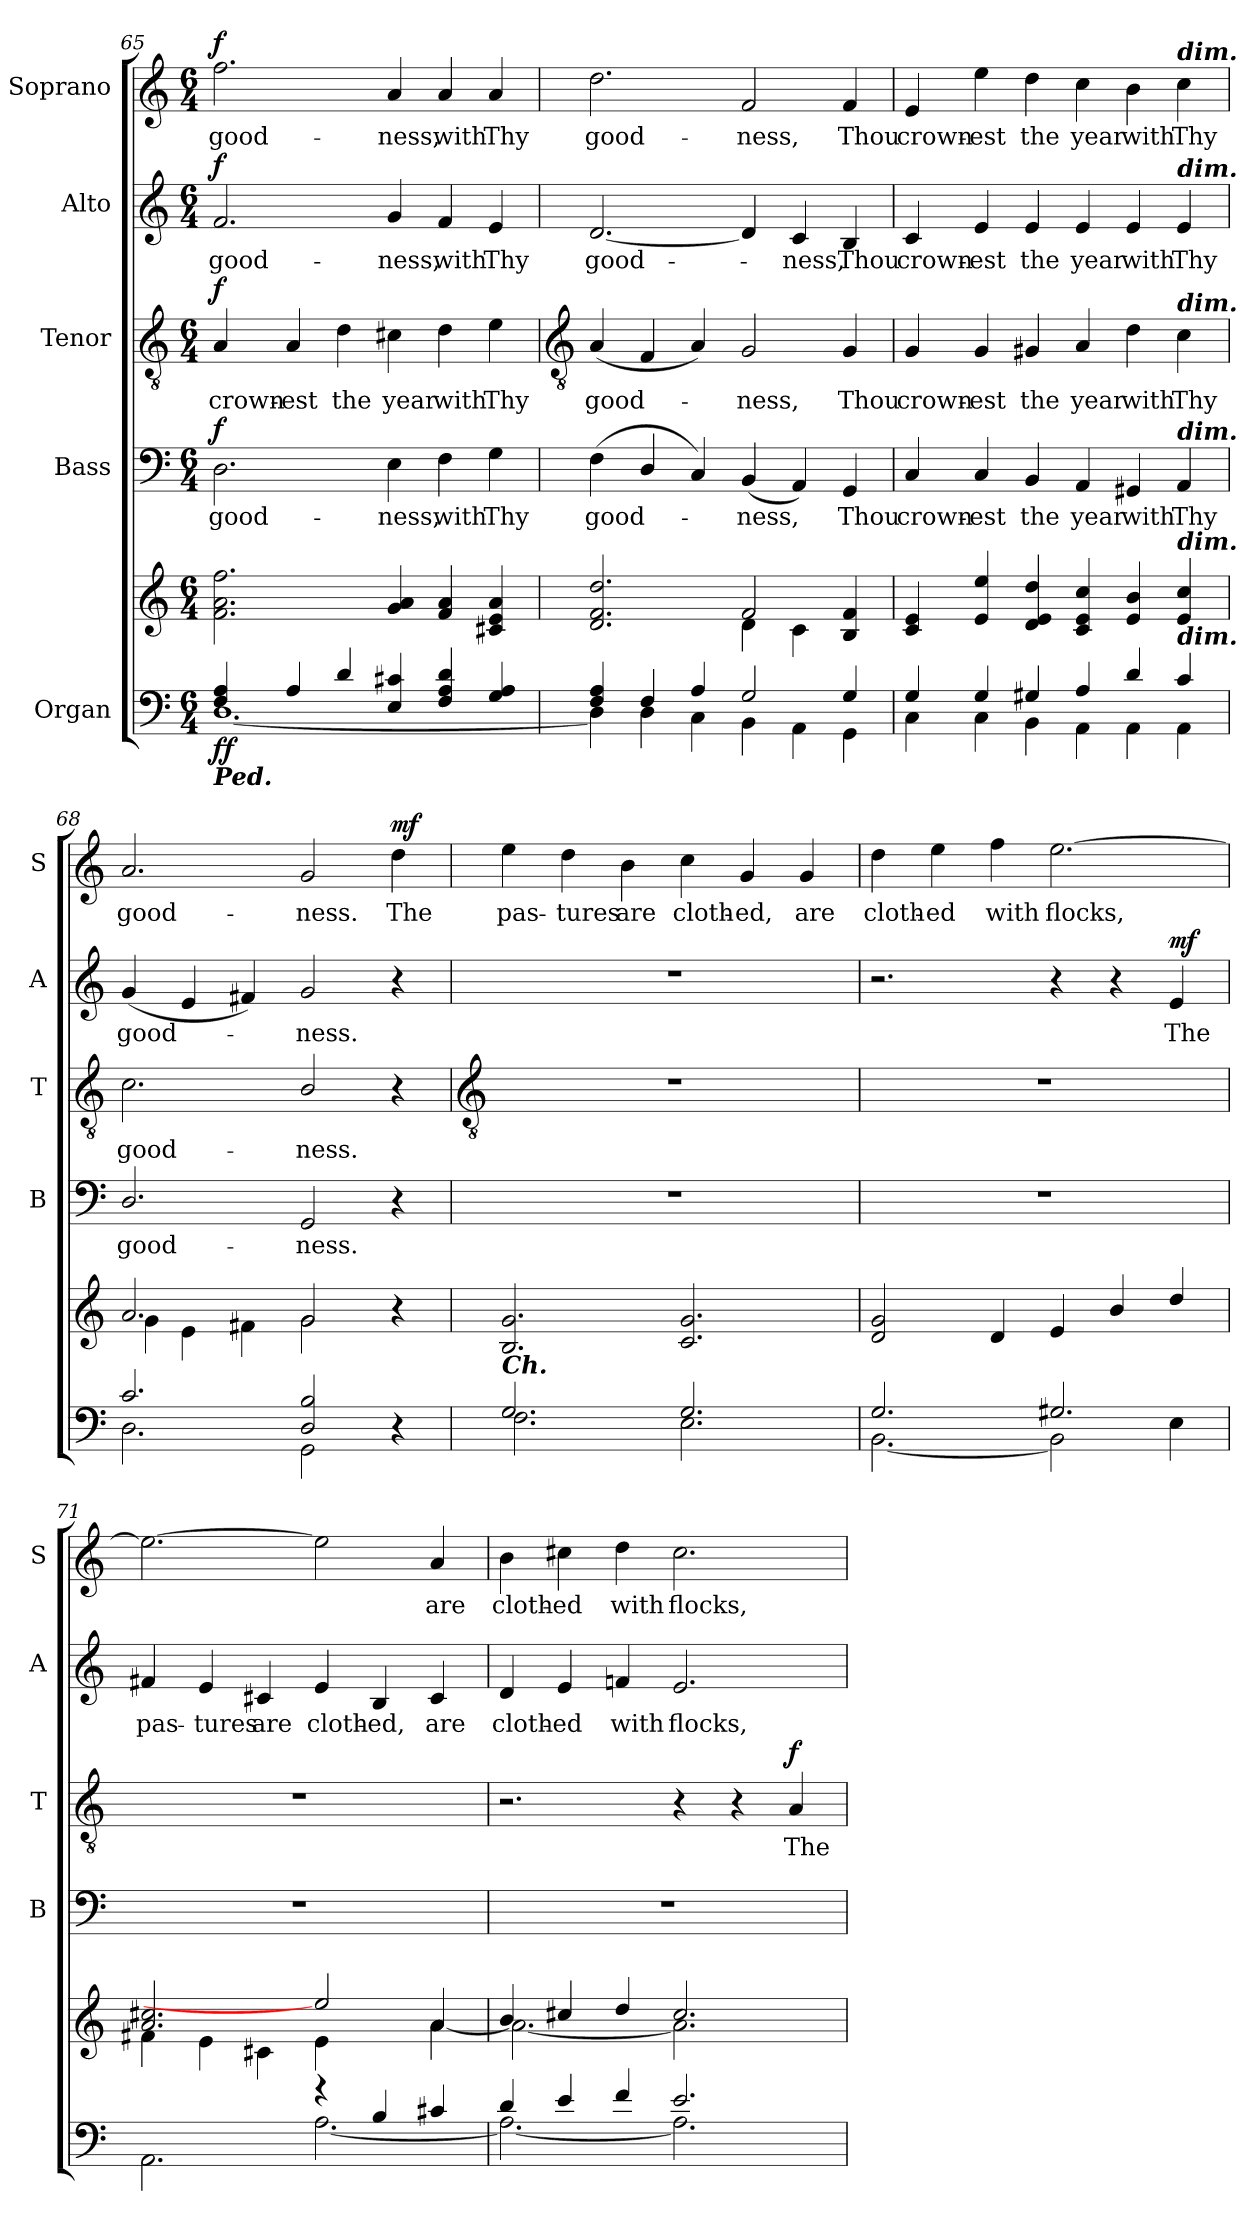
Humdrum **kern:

**kern	**kern	**dynam	**kern	**text	**dynam	**kern	**text	**dynam	**kern	**text	**dynam	**kern	**text	**dynam
*part5	*part5	*part5	*part4	*part4	*part4	*part3	*part3	*part3	*part2	*part2	*part2	*part1	*part1	*part1
*staff6	*staff5	*staff5/6	*staff4	*staff4	*staff4	*staff3	*staff3	*staff3	*staff2	*staff2	*staff2	*staff1	*staff1	*staff1
*I"Organ	*	*	*I"Bass	*	*	*I"Tenor	*	*	*I"Alto	*	*	*I"Soprano	*	*
*	*	*	*I'B	*	*	*I'T	*	*	*I'A	*	*	*I'S	*	*
*clefF4	*clefG2	*	*clefF4	*	*	*clefGv2	*	*	*clefG2	*	*	*clefG2	*	*
*k[]	*k[]	*	*k[]	*	*	*k[]	*	*	*k[]	*	*	*k[]	*	*
*C:	*C:	*	*C:	*	*	*C:	*	*	*C:	*	*	*C:	*	*
*M6/4	*M6/4	*	*M6/4	*	*	*M6/4	*	*	*M6/4	*	*	*M6/4	*	*
=65	=65	=65	=65	=65	=65	=65	=65	=65	=65	=65	=65	=65	=65	=65
*^	*^	*	*	*	*	*	*	*	*	*	*	*	*	*
!LO:TX:b:Bi:t=Ped.	!	!	!	!	!	!	!	!	!	!	!	!	!	!	!	!
!	!	!	!	!LO:DY:b=2	!	!LO:LY:b	!	!	!LO:LY:b	!	!	!LO:LY:b	!	!	!LO:LY:b	!
!	!	!	!	!LO:DY:n=1:b	!	!	!LO:DY:b	!	!	!LO:DY:b	!	!	!LO:DY:b	!	!	!LO:DY:b
4F/ 4A/	[1.D\	2.f 2.a 2.ff	1ryy	f f	2.D	good-	f	4A	crown-	f	2.f	good-	f	2.ff	good-	f
!	!	!	!	!	!	!	!	!	!LO:LY:b	!	!	!	!	!	!	!
4A/	.	.	.	.	.	.	.	4A	-est	.	.	.	.	.	.	.
!	!	!	!	!	!	!	!	!	!LO:LY:b	!	!	!	!	!	!	!
4d/	.	.	.	.	.	.	.	4d	the	.	.	.	.	.	.	.
!	!	!	!	!	!	!LO:LY:b	!	!	!LO:LY:b	!	!	!LO:LY:b	!	!	!LO:LY:b	!
4E/ 4c#X/	.	4g 4a	.	.	4E	-ness,	.	4c#X	year	.	4g	-ness,	.	4a	-ness,	.
!	!	!	!	!	!	!LO:LY:b	!	!	!LO:LY:b	!	!	!LO:LY:b	!	!	!LO:LY:b	!
4F/ 4A/ 4d/	.	4f 4a	4ryy	.	4F	with	.	4d	with	.	4f	with	.	4a	with	.
!	!	!	!	!	!	!LO:LY:b	!	!	!LO:LY:b	!	!	!LO:LY:b	!	!	!LO:LY:b	!
4G/ 4A/	.	4c#X 4e 4a	4ryy	.	4G	Thy	.	4e	Thy	.	4e	Thy	.	4a	Thy	.
!!LO:LB:g=z
=66	=66	=66	=66	=66	=66	=66	=66	=66	=66	=66	=66	=66	=66	=66	=66	=66
*	*	*	*	*	*	*	*	*clefGv2	*	*	*	*	*	*	*	*
!	!	!	!	!	!	!LO:LY:b	!	!	!LO:LY:b	!	!	!LO:LY:b	!	!	!LO:LY:b	!
4F/ 4A/	4D\]	2.d 2.f 2.dd	2.ryy	.	(<4F	good-	.	(<4A	good-	.	[2.d	good-	.	2.dd	good-	.
4F/	4D\	.	.	.	4D/	.	.	4F	.	.	.	.	.	.	.	.
4A/	4C\	.	.	.	4C)	.	.	4A)	.	.	.	.	.	.	.	.
!	!	!	!	!	!	!LO:LY:b	!	!	!LO:LY:b	!	!	!	!	!	!LO:LY:b	!
2G/	4BB\	2f	4d\	.	(<4BB/	ness,	.	2G	ness,	.	4d]	.	.	2f	-ness,	.
!	!	!	!	!	!	!	!	!	!	!	!	!LO:LY:b	!	!	!	!
.	4AA\	.	4c\	.	4AA)	.	.	.	.	.	4c	ness,	.	.	.	.
!	!	!	!	!	!	!LO:LY:b	!	!	!LO:LY:b	!	!	!LO:LY:b	!	!	!LO:LY:b	!
4G/	4GG\	4B 4f	4ryy	.	4GG	Thou	.	4G	Thou	.	4B	Thou	.	4f	Thou	.
=67	=67	=67	=67	=67	=67	=67	=67	=67	=67	=67	=67	=67	=67	=67	=67	=67
!	!	!	!	!	!	!LO:LY:b	!	!	!LO:LY:b	!	!	!LO:LY:b	!	!	!LO:LY:b	!
4G/	4C\	4c 4e	1ryy	.	4C	crown-	.	4G	crown-	.	4c	crown-	.	4e	crown-	.
!	!	!	!	!	!	!LO:LY:b	!	!	!LO:LY:b	!	!	!LO:LY:b	!	!	!LO:LY:b	!
4G/	4C\	4e 4ee	.	.	4C	-est	.	4G	-est	.	4e	-est	.	4ee	-est	.
!	!	!	!	!	!	!LO:LY:b	!	!	!LO:LY:b	!	!	!LO:LY:b	!	!	!LO:LY:b	!
4G#X/	4BB\	4d 4e 4dd	.	.	4BB	the	.	4G#X	the	.	4e	the	.	4dd	the	.
!	!	!	!	!	!	!LO:LY:b	!	!	!LO:LY:b	!	!	!LO:LY:b	!	!	!LO:LY:b	!
4A/	4AA\	4c 4e 4cc	.	.	4AA	year	.	4A	year	.	4e	year	.	4cc	year	.
!	!	!	!	!	!	!LO:LY:b	!	!	!LO:LY:b	!	!	!LO:LY:b	!	!	!LO:LY:b	!
4d/	4AA\	4e 4b	4ryy	.	4GG#X	with	.	4d	with	.	4e	with	.	4b	with	.
!	!	!	!	!	!	!	!	!	!	!	!	!	!	!LO:TX:a:Bi:t=dim.	!	!
!	!	!	!	!	!	!	!	!	!	!	!LO:TX:a:Bi:t=dim.	!	!	!	!	!
!	!	!	!	!	!	!	!	!LO:TX:a:Bi:t=dim.	!	!	!	!	!	!	!	!
!	!	!	!	!	!LO:TX:a:Bi:t=dim.	!	!	!	!	!	!	!	!	!	!	!
!	!	!LO:TX:a:Bi:t=dim.	!	!	!	!	!	!	!	!	!	!	!	!	!	!
!LO:TX:a:Bi:t=dim.	!	!	!	!	!	!	!	!	!	!	!	!	!	!	!	!
!	!	!	!	!	!	!LO:LY:b	!	!	!LO:LY:b	!	!	!LO:LY:b	!	!	!LO:LY:b	!
4c/	4AA\	4e 4cc	4ryy	.	4AA	Thy	.	4c	Thy	.	4e	Thy	.	4cc	Thy	.
=68	=68	=68	=68	=68	=68	=68	=68	=68	=68	=68	=68	=68	=68	=68	=68	=68
!	!	!	!	!	!	!LO:LY:b	!	!	!LO:LY:b	!	!	!LO:LY:b	!	!	!LO:LY:b	!
2.c/	2.D\	2.a	4g\	.	2.D/	good-	.	2.c	good-	.	(<4g	good-	.	2.a	good-	.
.	.	.	4e\	.	.	.	.	.	.	.	4e	.	.	.	.	.
.	.	.	4f#X\	.	.	.	.	.	.	.	4f#X)	.	.	.	.	.
!	!	!	!	!	!	!LO:LY:b	!	!	!LO:LY:b	!	!	!LO:LY:b	!	!	!LO:LY:b	!
2D/ 2B/	2GG\	2g	2g\	.	2GG	-ness.	.	2B/	-ness.	.	2g	ness.	.	2g	-ness.	.
!	!	!	!	!	!	!	!	!	!	!	!	!	!	!	!LO:LY:b	!LO:DY:b
4ryy	4r	4r	4ryy	.	4r	.	.	4r	.	.	4r	.	.	4dd	The	mf
!!LO:LB:g=z
=69	=69	=69	=69	=69	=69	=69	=69	=69	=69	=69	=69	=69	=69	=69	=69	=69
*	*	*	*	*	*	*	*	*clefGv2	*	*	*	*	*	*	*	*
!LO:TX:a:Bi:t=Ch.	!	!	!	!	!	!	!	!	!	!	!	!	!	!	!	!
!	!	!	!	!	!LO:N:vis=1	!	!	!LO:N:vis=1	!	!	!LO:N:vis=1	!	!	!	!LO:LY:b	!
2.G/	2.F\	2.B 2.g	1.ryy	.	1.r	.	.	1.r	.	.	1.r	.	.	4ee	pas-	.
!	!	!	!	!	!	!	!	!	!	!	!	!	!	!	!LO:LY:b	!
.	.	.	.	.	.	.	.	.	.	.	.	.	.	4dd	-tures	.
!	!	!	!	!	!	!	!	!	!	!	!	!	!	!	!LO:LY:b	!
.	.	.	.	.	.	.	.	.	.	.	.	.	.	4b	are	.
!	!	!	!	!	!	!	!	!	!	!	!	!	!	!	!LO:LY:b	!
2.G/	2.E\	2.c 2.g	.	.	.	.	.	.	.	.	.	.	.	4cc	cloth-	.
!	!	!	!	!	!	!	!	!	!	!	!	!	!	!	!LO:LY:b	!
.	.	.	.	.	.	.	.	.	.	.	.	.	.	4g	-ed,	.
!	!	!	!	!	!	!	!	!	!	!	!	!	!	!	!LO:LY:b	!
.	.	.	.	.	.	.	.	.	.	.	.	.	.	4g	are	.
=70	=70	=70	=70	=70	=70	=70	=70	=70	=70	=70	=70	=70	=70	=70	=70	=70
!	!	!	!	!	!LO:N:vis=1	!	!	!LO:N:vis=1	!	!	!	!	!	!	!LO:LY:b	!
2.G/	[2.BB\	2d 2g	1.ryy	.	1.r	.	.	1.r	.	.	2.r	.	.	4dd	cloth-	.
!	!	!	!	!	!	!	!	!	!	!	!	!	!	!	!LO:LY:b	!
.	.	.	.	.	.	.	.	.	.	.	.	.	.	4ee	-ed	.
!	!	!	!	!	!	!	!	!	!	!	!	!	!	!	!LO:LY:b	!
.	.	4d	.	.	.	.	.	.	.	.	.	.	.	4ff	with	.
!	!	!	!	!	!	!	!	!	!	!	!	!	!	!	!LO:LY:b	!
2.G#X/	2BB\]	4e	.	.	.	.	.	.	.	.	4r	.	.	[2.ee	flocks,	.
.	.	4b	.	.	.	.	.	.	.	.	4r	.	.	.	.	.
!	!	!	!	!	!	!	!	!	!	!	!	!LO:LY:b	!LO:DY:b	!	!	!
.	4E\	4dd	.	.	.	.	.	.	.	.	4e	The	mf	.	.	.
=71	=71	=71	=71	=71	=71	=71	=71	=71	=71	=71	=71	=71	=71	=71	=71	=71
!	!	!	!	!	!LO:N:vis=1	!	!	!LO:N:vis=1	!	!	!	!LO:LY:b	!	!	!	!
2.ryy	2.AA\	2.a/ 2.cc#X/	4f#X\	.	1.r	.	.	1.r	.	.	4f#X	pas-	.	2.ee_	.	.
!	!	!	!	!	!	!	!	!	!	!	!	!LO:LY:b	!	!	!	!
.	.	.	4e\	.	.	.	.	.	.	.	4e	-tures	.	.	.	.
!	!	!	!	!	!	!	!	!	!	!	!	!LO:LY:b	!	!	!	!
.	.	.	4c#X\	.	.	.	.	.	.	.	4c#X	are	.	.	.	.
!	!	!	!	!	!	!	!	!	!	!	!	!LO:LY:b	!	!	!	!
4r	[2.A\	2ee/]	4e\	.	.	.	.	.	.	.	4e	cloth-	.	2ee]	.	.
!	!	!	!	!	!	!	!	!	!	!	!	!LO:LY:b	!	!	!	!
4B/	.	.	4ryy	.	.	.	.	.	.	.	4B	-ed,	.	.	.	.
!	!	!	!	!	!	!	!	!	!	!	!	!LO:LY:b	!	!	!LO:LY:b	!
4c#X/	.	4a	[4a\	.	.	.	.	.	.	.	4c#	are	.	4a	are	.
=72	=72	=72	=72	=72	=72	=72	=72	=72	=72	=72	=72	=72	=72	=72	=72	=72
!	!	!	!	!	!LO:N:vis=1	!	!	!	!	!	!	!LO:LY:b	!	!	!LO:LY:b	!
4d/	2.A\_	4b/	2.a\_	.	1.r	.	.	2.r	.	.	4d	cloth-	.	4b	cloth-	.
!	!	!	!	!	!	!	!	!	!	!	!	!LO:LY:b	!	!	!LO:LY:b	!
4e/	.	4cc#X/	.	.	.	.	.	.	.	.	4e	-ed	.	4cc#X	-ed	.
!	!	!	!	!	!	!	!	!	!	!	!	!LO:LY:b	!	!	!LO:LY:b	!
4f/	.	4dd/	.	.	.	.	.	.	.	.	4fn	with	.	4dd	with	.
!	!	!	!	!	!	!	!	!	!	!	!	!LO:LY:b	!	!	!LO:LY:b	!
2.e/	2.A\]	2.cc#/	2.a\]	.	.	.	.	4r	.	.	2.e	flocks,	.	2.cc#	flocks,	.
.	.	.	.	.	.	.	.	4r	.	.	.	.	.	.	.	.
!	!	!	!	!	!	!	!	!	!LO:LY:b	!LO:DY:b	!	!	!	!	!	!
.	.	.	.	.	.	.	.	4A	The	f	.	.	.	.	.	.
*v	*v	*	*	*	*	*	*	*	*	*	*	*	*	*	*	*
*	*v	*v	*	*	*	*	*	*	*	*	*	*	*	*	*
=	=	=	=	=	=	=	=	=	=	=	=	=	=	=
*-	*-	*-	*-	*-	*-	*-	*-	*-	*-	*-	*-	*-	*-	*-
